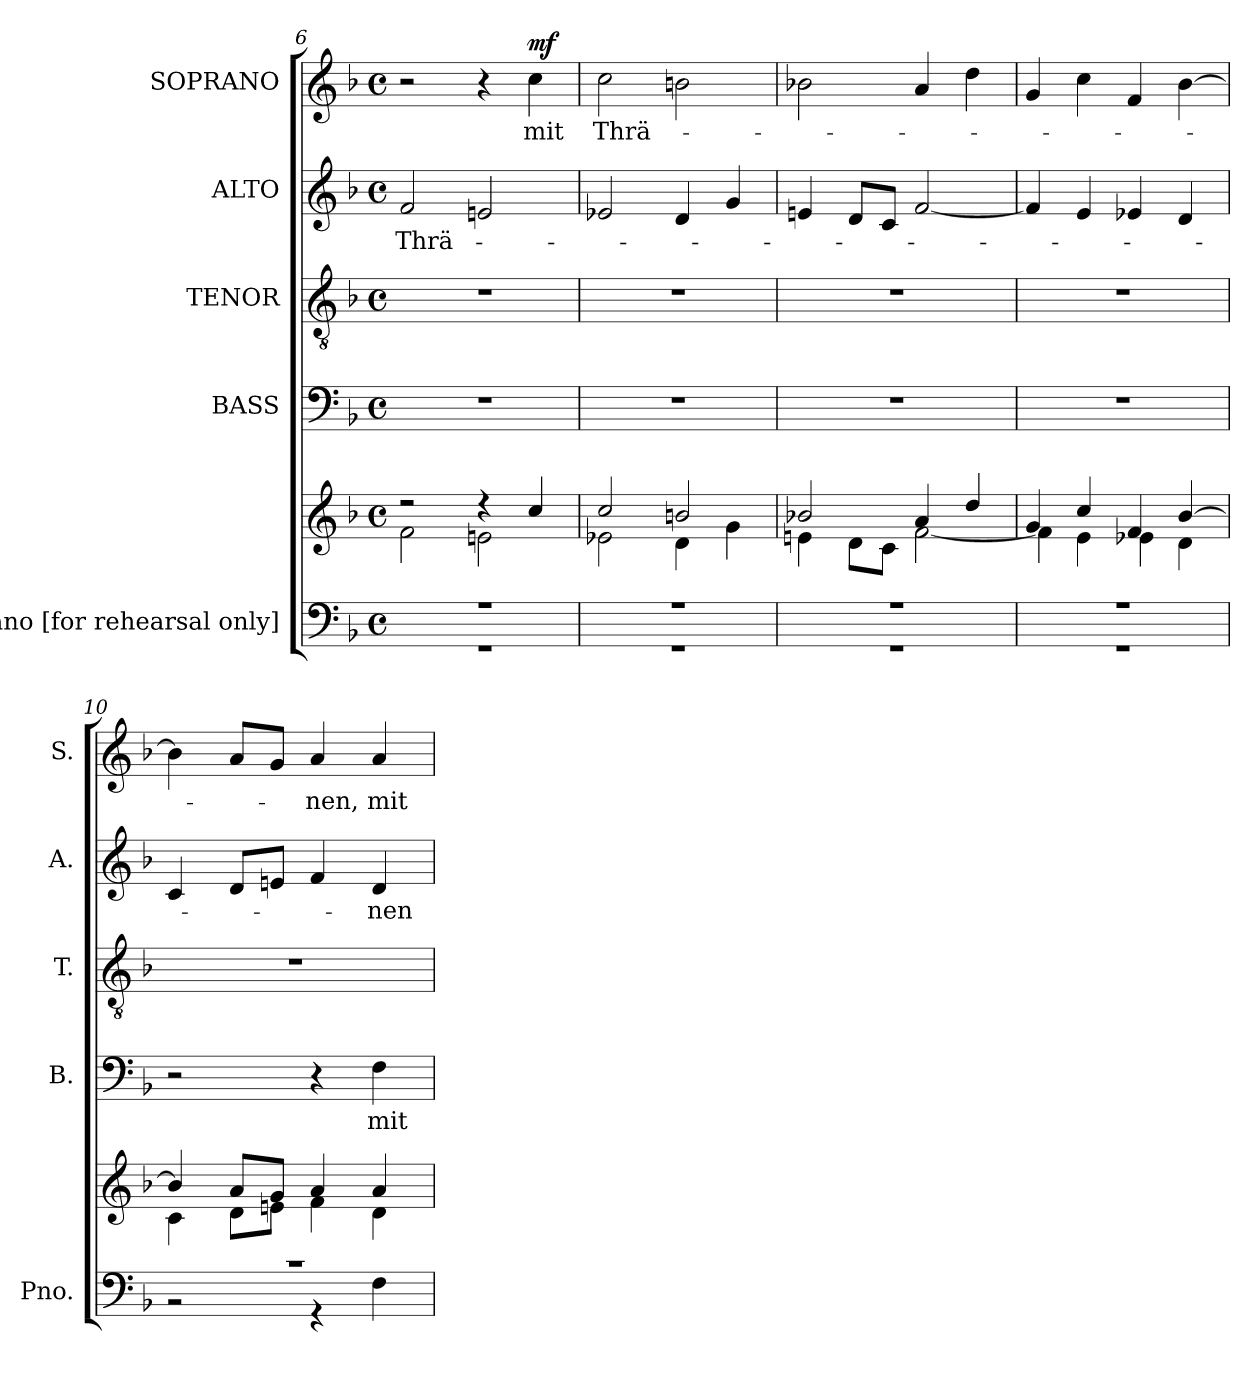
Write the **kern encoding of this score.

**kern	**kern	**kern	**text	**kern	**kern	**text	**kern	**text	**dynam
*part5	*part5	*part4	*part4	*part3	*part2	*part2	*part1	*part1	*part1
*staff6	*staff5	*staff4	*staff4	*staff3	*staff2	*staff2	*staff1	*staff1	*staff1
*I"Piano [for rehearsal only]	*	*I"BASS	*	*I"TENOR	*I"ALTO	*	*I"SOPRANO	*	*
*I'Pno.	*	*I'B.	*	*I'T.	*I'A.	*	*I'S.	*	*
*clefF4	*clefG2	*clefF4	*	*clefGv2	*clefG2	*	*clefG2	*	*
*	*	*	*	*ITrd7c12	*	*	*	*	*
*k[b-]	*k[b-]	*k[b-]	*	*k[b-]	*k[b-]	*	*k[b-]	*	*
*F:	*F:	*F:	*	*F:	*F:	*	*F:	*	*
*M4/4	*M4/4	*M4/4	*	*M4/4	*M4/4	*	*M4/4	*	*
*met(c)	*met(c)	*met(c)	*	*met(c)	*met(c)	*	*met(c)	*	*
=6	=6	=6	=6	=6	=6	=6	=6	=6	=6
*^	*^	*	*	*	*	*	*	*	*
!	!	!	!	!	!	!	!	!LO:LY:b:color=#000000	!	!	!
1r	1r	2r	2fi\	1r	.	1r	2fi/	Thrä-	2r	.	.
.	.	4r	2eni\	.	.	.	2eni/	.	4r	.	.
!	!	!	!	!	!	!	!	!	!	!LO:LY:b:color=#000000	!
.	.	4cci/	.	.	.	.	.	.	4cci\	mit	mf
!!LO:LB:g=z
=7	=7	=7	=7	=7	=7	=7	=7	=7	=7	=7	=7
!	!	!	!	!	!	!	!	!	!	!LO:LY:b:color=#000000	!
1r	1r	2cci/	2e-Xi\	1r	.	1r	2e-Xi/	.	2cci\	Thrä-	.
.	.	2bni/	4di\	.	.	.	4di/	.	2bni\	.	.
.	.	.	4gi\	.	.	.	4gi/	.	.	.	.
=8	=8	=8	=8	=8	=8	=8	=8	=8	=8	=8	=8
1r	1r	2b-Xi/	4eni\	1r	.	1r	4eni/	.	2b-Xi\	.	.
.	.	.	8di\L	.	.	.	8di/L	.	.	.	.
.	.	.	8ci\J	.	.	.	8ci/J	.	.	.	.
.	.	4ai/	[<2fi\	.	.	.	[<2fi/	.	4ai/	.	.
.	.	4ddi/	.	.	.	.	.	.	4ddi\	.	.
=9	=9	=9	=9	=9	=9	=9	=9	=9	=9	=9	=9
1r	1r	4gi/	4fi\]	1r	.	1r	4fi/]	.	4gi/	.	.
.	.	4cci/	4ei\	.	.	.	4ei/	.	4cci\	.	.
.	.	4fi/	4e-Xi\	.	.	.	4e-Xi/	.	4fi/	.	.
.	.	[>4b-i/	4di\	.	.	.	4di/	.	[>4b-i\	.	.
=10	=10	=10	=10	=10	=10	=10	=10	=10	=10	=10	=10
1r	2r	4b-i/]	4ci\	2r	.	1r	4ci/	.	4b-i\]	.	.
.	.	8ai/L	8di\L	.	.	.	8di/L	.	8ai/L	.	.
.	.	8gi/J	8eni\J	.	.	.	8eni/J	.	8gi/J	.	.
!	!	!	!	!	!	!	!	!	!	!LO:LY:b:color=#000000	!
.	4r	4ai/	4fi\	4r	.	.	4fi/	.	4ai/	-nen,	.
!	!	!	!	!	!LO:LY:b:color=#000000	!	!	!	!	!	!
!	!	!	!	!	!	!	!	!LO:LY:b:color=#000000	!	!	!
!	!	!	!	!	!	!	!	!	!	!LO:LY:b:color=#000000	!
.	4Fi\	4ai/	4di\	4Fi\	mit	.	4di/	-nen	4ai/	mit	.
*v	*v	*	*	*	*	*	*	*	*	*	*
*	*v	*v	*	*	*	*	*	*	*	*
=	=	=	=	=	=	=	=	=	=
*-	*-	*-	*-	*-	*-	*-	*-	*-	*-
